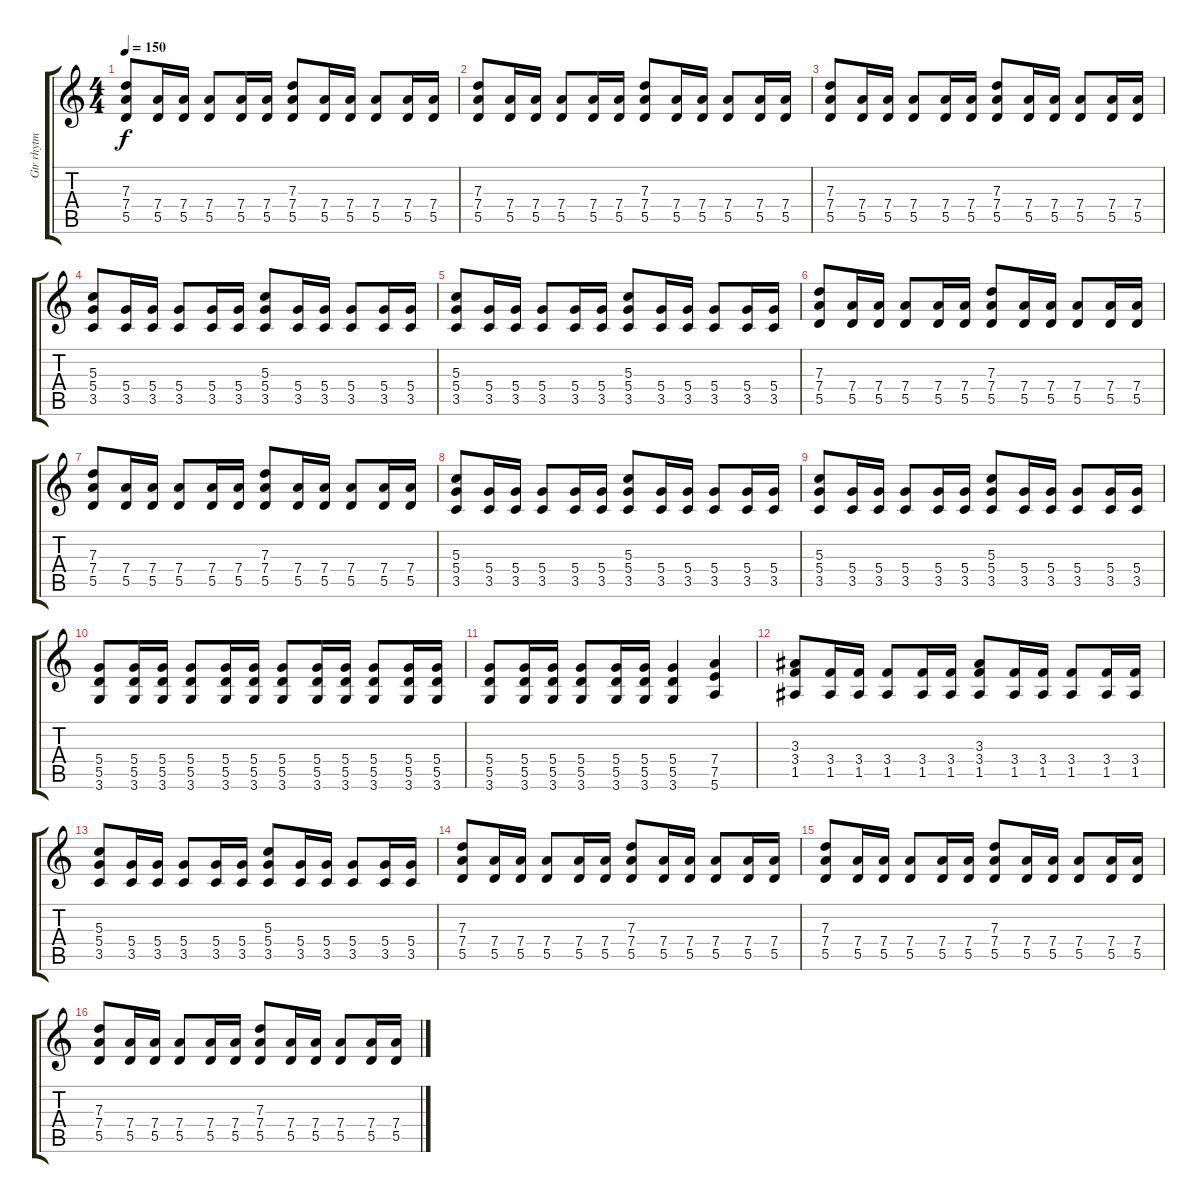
\track ("Gtr rhytm" "Gtr rhytm") {instrument acousticguitarsteel}
\staff {score tabs}
\tuning (E4 B3 G3 D3 A2 E2) {hide}
\ts (4 4)
\tempo 150
\clef g2
\ks c
(7.3 7.4 5.5).8{dy f instrument distortionguitar} (7.4 5.5).16 (7.4 5.5).16 (7.4 5.5).8 (7.4 5.5).16 (7.4 5.5).16 (7.3 7.4 5.5).8 (7.4 5.5).16 (7.4 5.5).16 (7.4 5.5).8 (7.4 5.5).16 (7.4 5.5).16 |
(7.3 7.4 5.5).8{volume 16 instrument distortionguitar} (7.4 5.5).16 (7.4 5.5).16 (7.4 5.5).8 (7.4 5.5).16 (7.4 5.5).16 (7.3 7.4 5.5).8 (7.4 5.5).16 (7.4 5.5).16 (7.4 5.5).8 (7.4 5.5).16 (7.4 5.5).16 |
(7.3 7.4 5.5).8{instrument distortionguitar} (7.4 5.5).16 (7.4 5.5).16 (7.4 5.5).8 (7.4 5.5).16 (7.4 5.5).16 (7.3 7.4 5.5).8 (7.4 5.5).16 (7.4 5.5).16 (7.4 5.5).8 (7.4 5.5).16 (7.4 5.5).16 |
(5.3 5.4 3.5).8{volume 16 instrument distortionguitar} (5.4 3.5).16 (5.4 3.5).16 (5.4 3.5).8 (5.4 3.5).16 (5.4 3.5).16 (5.3 5.4 3.5).8 (5.4 3.5).16 (5.4 3.5).16 (5.4 3.5).8 (5.4 3.5).16 (5.4 3.5).16 |
(5.3 5.4 3.5).8{instrument distortionguitar} (5.4 3.5).16 (5.4 3.5).16 (5.4 3.5).8 (5.4 3.5).16 (5.4 3.5).16 (5.3 5.4 3.5).8 (5.4 3.5).16 (5.4 3.5).16 (5.4 3.5).8 (5.4 3.5).16 (5.4 3.5).16 |
(7.3 7.4 5.5).8{instrument distortionguitar} (7.4 5.5).16 (7.4 5.5).16 (7.4 5.5).8 (7.4 5.5).16 (7.4 5.5).16 (7.3 7.4 5.5).8 (7.4 5.5).16 (7.4 5.5).16 (7.4 5.5).8 (7.4 5.5).16 (7.4 5.5).16 |
(7.3 7.4 5.5).8{instrument distortionguitar} (7.4 5.5).16 (7.4 5.5).16 (7.4 5.5).8 (7.4 5.5).16 (7.4 5.5).16 (7.3 7.4 5.5).8 (7.4 5.5).16 (7.4 5.5).16 (7.4 5.5).8 (7.4 5.5).16 (7.4 5.5).16 |
(5.3 5.4 3.5).8{instrument distortionguitar} (5.4 3.5).16 (5.4 3.5).16 (5.4 3.5).8 (5.4 3.5).16 (5.4 3.5).16 (5.3 5.4 3.5).8 (5.4 3.5).16 (5.4 3.5).16 (5.4 3.5).8 (5.4 3.5).16 (5.4 3.5).16 |
(5.3 5.4 3.5).8{instrument distortionguitar} (5.4 3.5).16 (5.4 3.5).16 (5.4 3.5).8 (5.4 3.5).16 (5.4 3.5).16 (5.3 5.4 3.5).8 (5.4 3.5).16 (5.4 3.5).16 (5.4 3.5).8 (5.4 3.5).16 (5.4 3.5).16 |
(5.4 5.5 3.6).8{instrument distortionguitar} (5.4 5.5 3.6).16 (5.4 5.5 3.6).16 (5.4 5.5 3.6).8 (5.4 5.5 3.6).16 (5.4 5.5 3.6).16 (5.4 5.5 3.6).8 (5.4 5.5 3.6).16 (5.4 5.5 3.6).16 (5.4 5.5 3.6).8 (5.4 5.5 3.6).16 (5.4 5.5 3.6).16 |
(5.4 5.5 3.6).8{instrument distortionguitar} (5.4 5.5 3.6).16 (5.4 5.5 3.6).16 (5.4 5.5 3.6).8 (5.4 5.5 3.6).16 (5.4 5.5 3.6).16 (5.4 5.5 3.6).4 (7.4 7.5 5.6).4 |
(3.3 3.4 1.5).8{instrument distortionguitar} (3.4 1.5).16 (3.4 1.5).16 (3.4 1.5).8 (3.4 1.5).16 (3.4 1.5).16 (3.3 3.4 1.5).8 (3.4 1.5).16 (3.4 1.5).16 (3.4 1.5).8 (3.4 1.5).16 (3.4 1.5).16 |
(5.3 5.4 3.5).8{instrument distortionguitar} (5.4 3.5).16 (5.4 3.5).16 (5.4 3.5).8 (5.4 3.5).16 (5.4 3.5).16 (5.3 5.4 3.5).8 (5.4 3.5).16 (5.4 3.5).16 (5.4 3.5).8 (5.4 3.5).16 (5.4 3.5).16 |
(7.3 7.4 5.5).8{instrument distortionguitar} (7.4 5.5).16 (7.4 5.5).16 (7.4 5.5).8 (7.4 5.5).16 (7.4 5.5).16 (7.3 7.4 5.5).8 (7.4 5.5).16 (7.4 5.5).16 (7.4 5.5).8 (7.4 5.5).16 (7.4 5.5).16 |
(7.3 7.4 5.5).8{instrument distortionguitar} (7.4 5.5).16 (7.4 5.5).16 (7.4 5.5).8 (7.4 5.5).16 (7.4 5.5).16 (7.3 7.4 5.5).8 (7.4 5.5).16 (7.4 5.5).16 (7.4 5.5).8 (7.4 5.5).16 (7.4 5.5).16 |
(7.3 7.4 5.5).8{volume 16 instrument distortionguitar} (7.4 5.5).16 (7.4 5.5).16 (7.4 5.5).8 (7.4 5.5).16 (7.4 5.5).16 (7.3 7.4 5.5).8 (7.4 5.5).16 (7.4 5.5).16 (7.4 5.5).8 (7.4 5.5).16 (7.4 5.5).16
